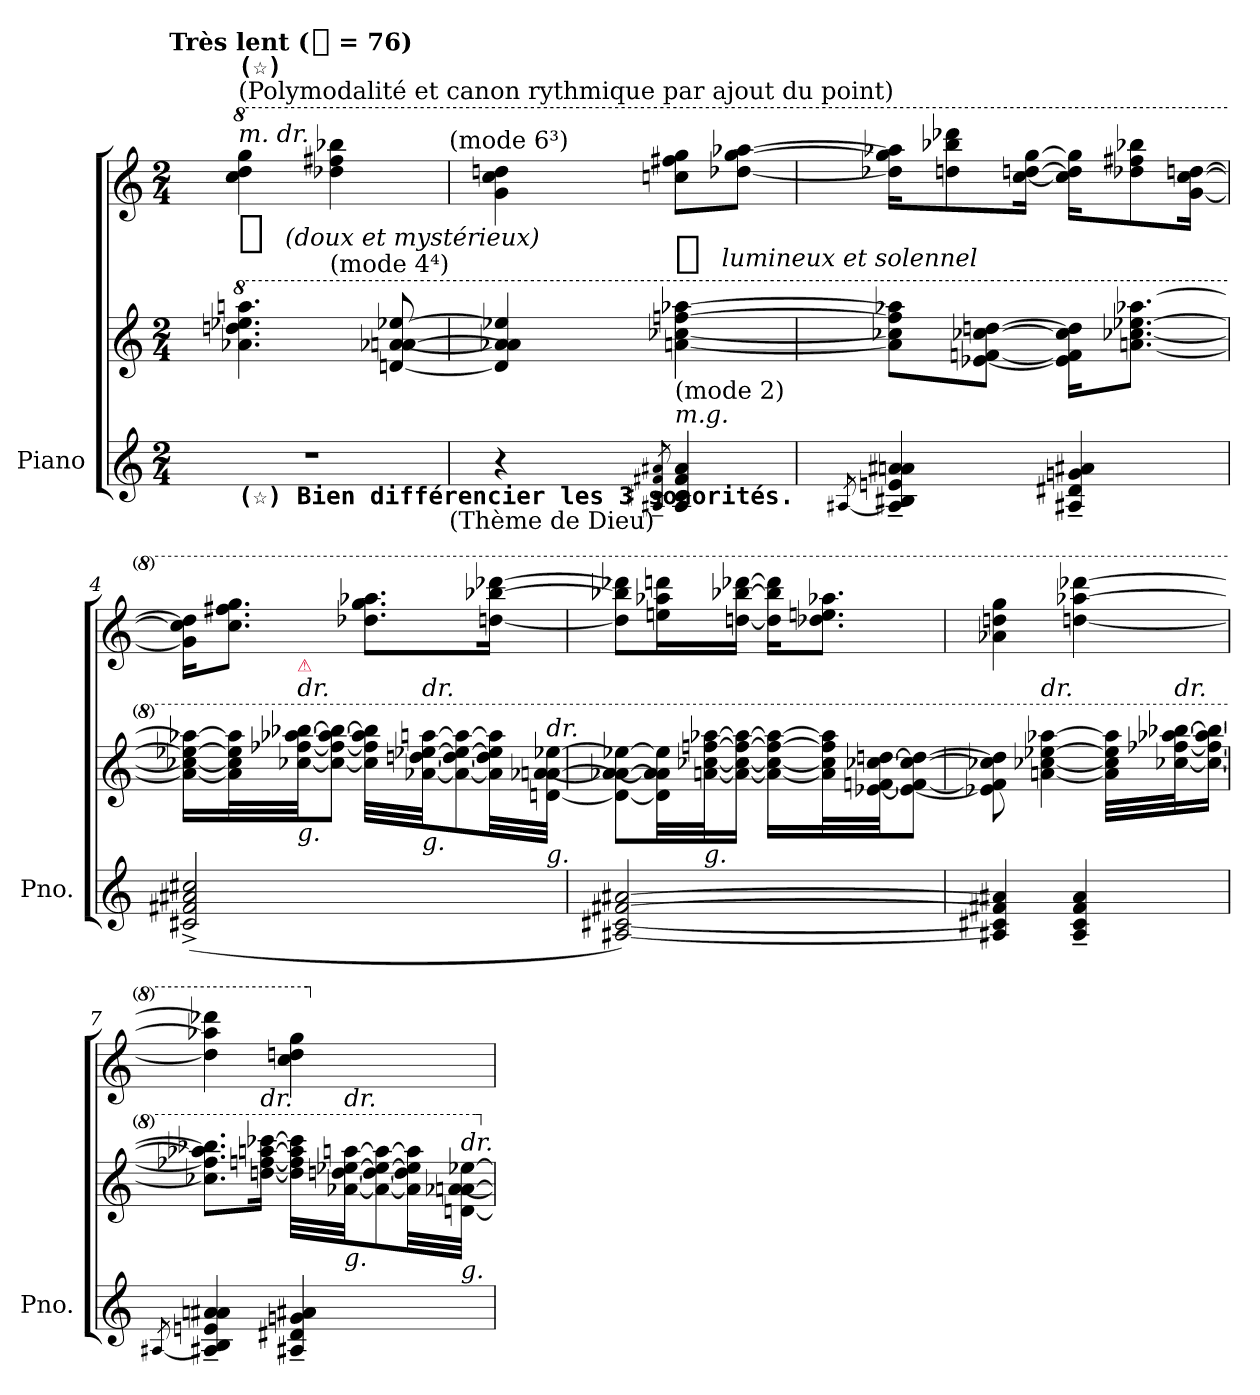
**kern	**kern	**kern	**dynam
*part1	*part1	*part1	*part1
*staff3	*staff2	*staff1	*staff1/2/3
*I"Piano	*	*	*
*I'Pno.	*	*	*
*clefG2	*clefG2	*clefG2	*
*k[]	*k[]	*k[]	*
*C:	*C:	*C:	*
!!LO:TX:omd:t=Très lent ([16th] = 76)
*M2/4	*M2/4	*M2/4	*
*MM19	*MM19	*MM19	*
*	*8va	*	*
*	*	*8va	*
=1	=1	=1	=1
!	!	!LO:TX:a:i:t=m. dr.	!
!	!	!LO:TX:a:t=(Polymodalité et canon rythmique par ajout du point)	!
!	!	!LO:TX:a:t=(☆)	!
!	!LO:TX:b:i:t=m.g.	!	!
!LO:TX:b:t=(☆) Bien différencier les 3 sonorités.	!	!	!
!	!	!	!LO:DY:t=%s (doux et mystérieux)
*	*^	*	*
2r	4.aa-X 4.dddn 4.eee-X 4.aaan	4ryy	4ccc 4ddd 4ggg	ppp pp
!	!	!LO:TX:a:t=(mode 4⁴)	!	!
.	.	4ryy	4ddd-X 4fff#X 4bbb-X	.
.	[8ddn [8aa-X [8aan [8eee-X	.	.	.
!	!	!	!LO:TX:a:t=(mode 6³)	!
!LO:TX:b:t=(Thème de Dieu)	!	!	!	!
*	*v	*v	*	*
=2	=2	=2	=2
4r	4ddn] 4aa-X] 4aan] 4eee-X]	4gg 4ccc 4dddn	.
8qA#X~/ 8qc#X~/ 8qf#X~/ 8qa#X~/	.	.	.
!LO:TX:a:i:t=m.g.	!	!	!
!LO:TX:a:t=(mode 2)	!	!	!
!	!	!	!LO:DY:t=%s  lumineux et solennel
4A#] 4c#] 4f#] 4a#]	[4aan [4ccc-X [4fffn [4aaa-X	8cccn 8fff#X 8gggL	p p
.	.	[8ddd-X [8ggg [8aaa-XJ	.
=3	=3	=3	=3
[8qA#X/	.	.	.
4A#]~ 4B#X~ 4en~ 4an~ 4a#X~	8aan] 8ccc-X] 8fffn] 8aaa-X]L	16ddd-X] 16ggg] 16aaa-X]KL	.
.	.	8dddn 8bbb-X 8dddd-X	.
.	[8ee-X [8ffn [8ccc-X [8dddnJ	.	.
.	.	[16ccc [16dddn [16gggJk	.
4A#X~ 4d#X~ 4gn~ 4a#X~	16ee-] 16ff] 16ccc-] 16dddn]KL	16ccc] 16dddn] 16ggg]KL	.
.	[8.aan [8.ccc-X [8.eee-X [8.aaa-XJ	8ddd-X 8fff#X 8bbb-X	.
.	.	[16gg [16ccc [16dddnJk	.
=4	=4	=4	=4
(2c#X^ 2f#X^ 2a#X^ 2cc#X^	16aan_ 16ccc-X_ 16eee-X_ 16aaa-X_LL	16gg] 16ccc] 16ddd]KL	.
.	32aa] 32ccc-] 32eee-] 32aaa-]L	8.ccc 8.fff#X 8.gggJ	.
!	!LO:TX:a:i:t=dr.	!	!
!	!LO:TX:b:i:t=g.	!	!
!	!LO:TX:a:color=crimson:t=⚠	!	!
.	[32ccc-X [32fff-X [32aaa-X [32bbb-XJJ	.	.
.	8ccc-_ 8fff-_ 8aaa-_ 8bbb-_J	.	.
.	32ccc-] 32fff-] 32aaa-] 32bbb-]LLL	8.ddd-X 8.ggg 8.aaa-XL	.
!	!LO:TX:a:i:t=dr.	!	!
!	!LO:TX:b:i:t=g.	!	!
.	[32aa-X [32dddn [32eee-X [32aaanJJ	.	.
.	8aa-_ 8ddd_ 8eee-_ 8aaa_	.	.
.	32aa-] 32ddd] 32eee-] 32aaa]LL	[16dddn [16bbb-X [16dddd-XJk	.
!	!LO:TX:a:i:t=dr.	!	!
!	!LO:TX:b:i:t=g.	!	!
.	[32ddn [32aa-X [32aan [32eee-XJJJ	.	.
=5	=5	=5	=5
[2A#X [2c#X [2f#X [2a#X)	8dd_ 8aa-X_ 8aan_ 8eee-X_L	8dddn] 8bbb-X] 8dddd-X]L	.
.	32dd] 32aa-] 32aan] 32eee-]LL	16eeen 16aaa-X 16ddddnL	.
!	!LO:TX:b:i:t=g.	!	!
.	[32aan [32ccc-X [32fffn [32aaa-XJ	.	.
.	16aa_ 16ccc-_ 16fff_ 16aaa-_JJ	[16dddn [16bbb-X [16dddd-XJJ	.
.	16aa_ 16ccc-_ 16fff_ 16aaa-_LL	16ddd] 16bbb-] 16dddd-]KL	.
.	32aa] 32ccc-] 32fff] 32aaa-]L	8.ddd-X 8.eeen 8.aaa-XJ	.
.	[32ee-X [32ffn [32ccc-X [32dddnJJ	.	.
.	8ee-_ 8ff_ 8ccc-_ 8ddd_J	.	.
=6	=6	=6	=6
4A#X] 4c#X] 4f#X] 4a#X]	8ee-X]\ 8ffn]\ 8ccc-X]\ 8dddn]\	4aa-X 4dddn 4ggg	.
!	!LO:TX:a:i:t=dr.	!	!
.	[4aan [4ccc-X [4eee-X [4aaa-X	.	.
4A#~ 4c#~ 4f#~ 4a#~	.	[4dddn [4aaa-X [4dddd-X	.
.	32aan] 32ccc-] 32eee-] 32aaa-]LLL	.	.
!	!LO:TX:a:i:t=dr.	!	!
.	[32ccc-X [32fff-X [32aaa-X [32bbb-XJ	.	.
.	16ccc-_ 16fff-_ 16aaa-_ 16bbb-_JJ	.	.
=7	=7	=7	=7
[8qA#X/	.	.	.
4A#X]~ 4B~ 4en~ 4an~ 4a#X~	8.ccc-X] 8.fff-X] 8.aaa-X] 8.bbb-X]L	4dddn] 4aaa-X] 4dddd-X]	.
!	!LO:TX:a:i:t=dr.	!	!
.	[16dddn [16fffn [16aaan [16cccc-XJk	.	.
4A#X~ 4d#X~ 4gn~ 4a#X~	32ddd] 32fff] 32aaa] 32cccc-]LLL	4ccc 4dddn 4ggg	.
!	!LO:TX:a:i:t=dr.	!	!
!	!LO:TX:b:i:t=g.	!	!
.	[32aa-X [32dddn [32eee-X [32aaanJJ	.	.
.	8aa-_ 8ddd_ 8eee-_ 8aaa_	.	.
.	32aa-] 32ddd] 32eee-] 32aaa]LL	.	.
!	!LO:TX:a:i:t=dr.	!	!
!	!LO:TX:b:i:t=g.	!	!
.	[32ddn [32aa-X [32aan [32eee-XJJJ	.	.
*	*	*X8va	*
*	*X8va	*	*
=	=	=	=
*-	*-	*-	*-
